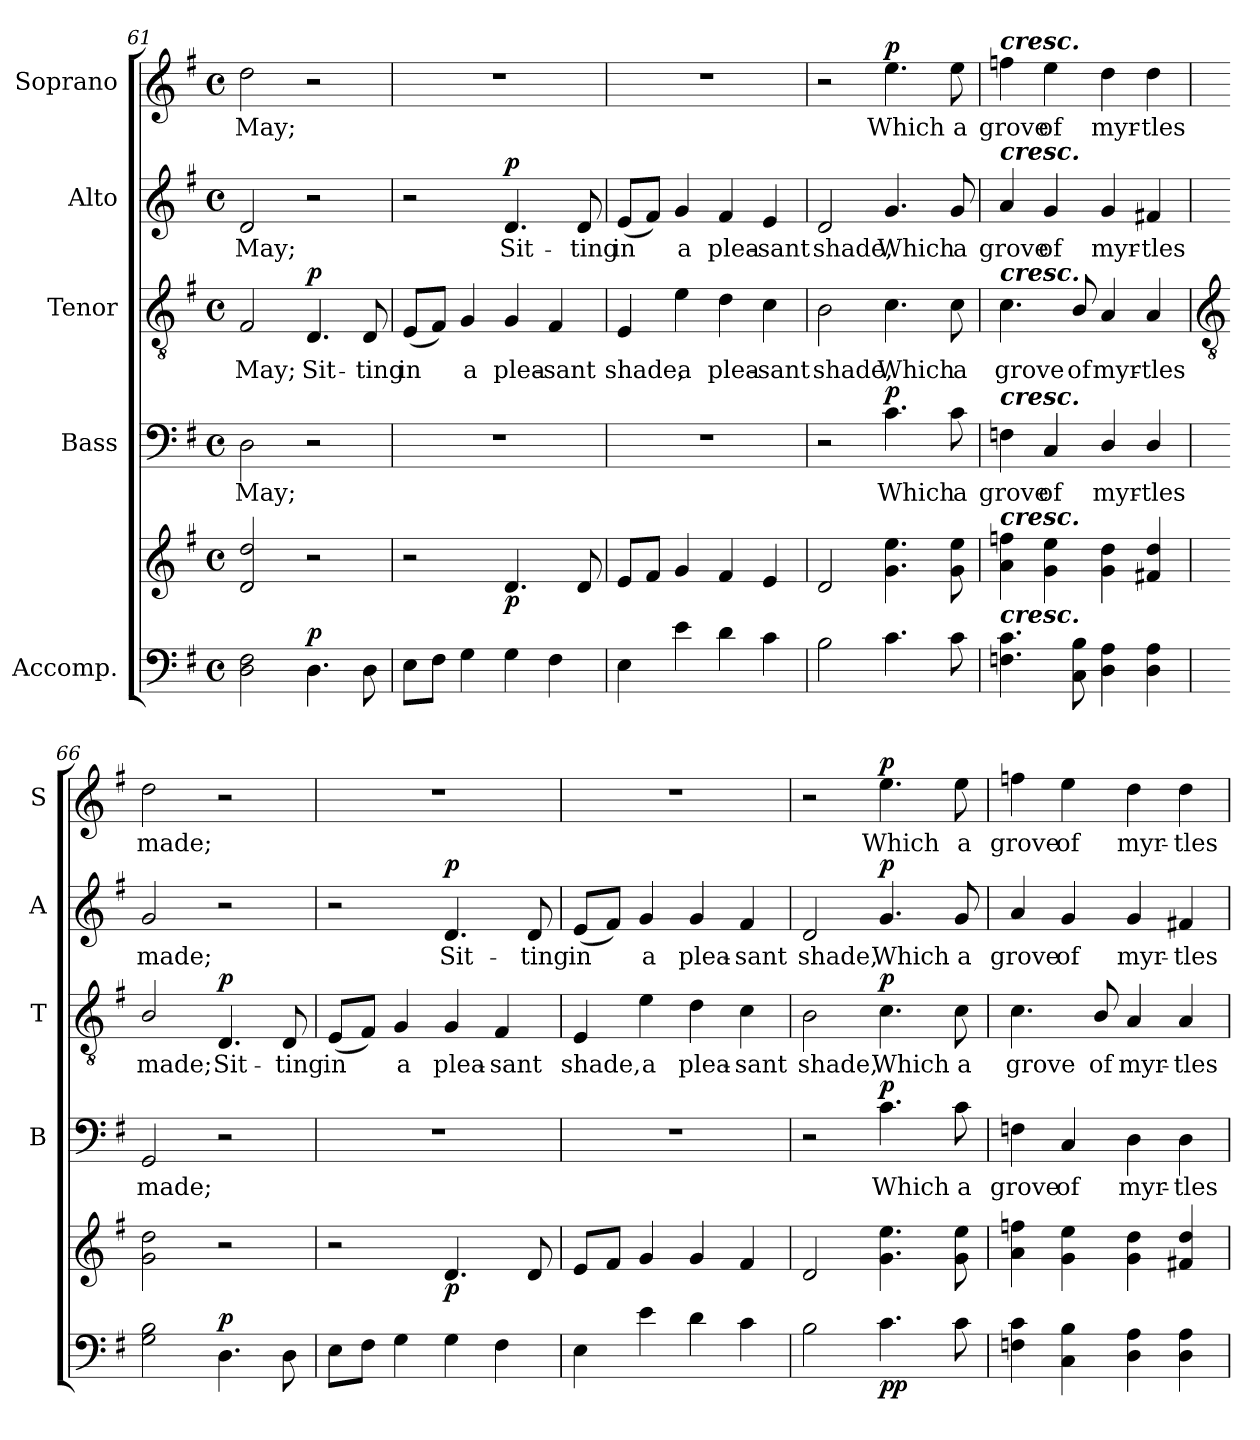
**kern	**kern	**dynam	**kern	**text	**dynam	**kern	**text	**dynam	**kern	**text	**dynam	**kern	**text	**dynam
*part5	*part5	*part5	*part4	*part4	*part4	*part3	*part3	*part3	*part2	*part2	*part2	*part1	*part1	*part1
*staff6	*staff5	*staff5/6	*staff4	*staff4	*staff4	*staff3	*staff3	*staff3	*staff2	*staff2	*staff2	*staff1	*staff1	*staff1
*I"Accomp.	*	*	*I"Bass	*	*	*I"Tenor	*	*	*I"Alto	*	*	*I"Soprano	*	*
*	*	*	*I'B	*	*	*I'T	*	*	*I'A	*	*	*I'S	*	*
!!LO:LB:g=z
*clefF4	*clefG2	*	*clefF4	*	*	*clefGv2	*	*	*clefG2	*	*	*clefG2	*	*
*k[f#]	*k[f#]	*	*k[f#]	*	*	*k[f#]	*	*	*k[f#]	*	*	*k[f#]	*	*
*G:	*G:	*	*G:	*	*	*G:	*	*	*G:	*	*	*G:	*	*
*M4/4	*M4/4	*	*M4/4	*	*	*M4/4	*	*	*M4/4	*	*	*M4/4	*	*
*met(c)	*met(c)	*	*met(c)	*	*	*met(c)	*	*	*met(c)	*	*	*met(c)	*	*
=61	=61	=61	=61	=61	=61	=61	=61	=61	=61	=61	=61	=61	=61	=61
!	!	!	!	!LO:LY:b	!	!	!LO:LY:b	!	!	!LO:LY:b	!	!	!LO:LY:b	!
2D 2F#	2d 2dd	.	2D	May;	.	2F#	May;	.	2d	May;	.	2dd	May;	.
!	!	!LO:DY:a=2	!	!	!	!	!LO:LY:b	!LO:DY:b	!	!	!	!	!	!
4.D	2r	p	2r	.	.	4.D	Sit-	p	2r	.	.	2r	.	.
!	!	!	!	!	!	!	!LO:LY:b	!	!	!	!	!	!	!
8D	.	.	.	.	.	8D	-ting	.	.	.	.	.	.	.
=62	=62	=62	=62	=62	=62	=62	=62	=62	=62	=62	=62	=62	=62	=62
!	!	!	!	!	!	!	!LO:LY:b	!	!	!	!	!	!	!
8EL	2r	.	1r	.	.	(<8EL	in	.	2r	.	.	1r	.	.
8F#J	.	.	.	.	.	8F#J)	.	.	.	.	.	.	.	.
!	!	!	!	!	!	!	!LO:LY:b	!	!	!	!	!	!	!
4G	.	.	.	.	.	4G	a	.	.	.	.	.	.	.
!	!	!LO:DY:b	!	!	!	!	!LO:LY:b	!	!	!LO:LY:b	!LO:DY:b	!	!	!
4G	4.d	p	.	.	.	4G	plea-	.	4.d	Sit-	p	.	.	.
!	!	!	!	!	!	!	!LO:LY:b	!	!	!	!	!	!	!
4F#	.	.	.	.	.	4F#	-sant	.	.	.	.	.	.	.
!	!	!	!	!	!	!	!	!	!	!LO:LY:b	!	!	!	!
.	8d	.	.	.	.	.	.	.	8d	-ting	.	.	.	.
=63	=63	=63	=63	=63	=63	=63	=63	=63	=63	=63	=63	=63	=63	=63
!	!	!	!	!	!	!	!LO:LY:b	!	!	!LO:LY:b	!	!	!	!
4E	8eL	.	1r	.	.	4E	shade,	.	(<8eL	in	.	1r	.	.
.	8f#J	.	.	.	.	.	.	.	8f#J)	.	.	.	.	.
!	!	!	!	!	!	!	!LO:LY:b	!	!	!LO:LY:b	!	!	!	!
4e	4g	.	.	.	.	4e	a	.	4g	a	.	.	.	.
!	!	!	!	!	!	!	!LO:LY:b	!	!	!LO:LY:b	!	!	!	!
4d	4f#	.	.	.	.	4d	plea-	.	4f#	plea-	.	.	.	.
!	!	!	!	!	!	!	!LO:LY:b	!	!	!LO:LY:b	!	!	!	!
4c	4e	.	.	.	.	4c	-sant	.	4e	-sant	.	.	.	.
=64	=64	=64	=64	=64	=64	=64	=64	=64	=64	=64	=64	=64	=64	=64
!	!	!	!	!	!	!	!LO:LY:b	!	!	!LO:LY:b	!	!	!	!
2B	2d	.	2r	.	.	2B	shade,	.	2d	shade,	.	2r	.	.
!	!	!	!	!LO:LY:b	!LO:DY:b	!	!LO:LY:b	!	!	!LO:LY:b	!	!	!LO:LY:b	!LO:DY:b
4.c	4.g 4.ee	.	4.c	Which	p	4.c	Which	.	4.g	Which	.	4.ee	Which	p
!	!	!	!	!LO:LY:b	!	!	!LO:LY:b	!	!	!LO:LY:b	!	!	!LO:LY:b	!
8c	8g 8ee	.	8c	a	.	8c	a	.	8g	a	.	8ee	a	.
=65	=65	=65	=65	=65	=65	=65	=65	=65	=65	=65	=65	=65	=65	=65
!	!	!	!	!	!	!	!	!	!	!	!	!LO:TX:a:Bi:t=cresc.	!	!
!	!	!	!	!	!	!	!	!	!LO:TX:a:Bi:t=cresc.	!	!	!	!	!
!	!	!	!	!	!	!LO:TX:a:Bi:t=cresc.	!	!	!	!	!	!	!	!
!	!	!	!LO:TX:a:Bi:t=cresc.	!	!	!	!	!	!	!	!	!	!	!
!	!LO:TX:a:Bi:t=cresc.	!	!	!	!	!	!	!	!	!	!	!	!	!
!LO:TX:a:Bi:t=cresc.	!	!	!	!	!	!	!	!	!	!	!	!	!	!
!	!	!	!	!LO:LY:b	!	!	!LO:LY:b	!	!	!LO:LY:b	!	!	!LO:LY:b	!
4.Fn 4.c	4a 4ffn	.	4Fn	grove	.	4.c	grove	.	4a	grove	.	4ffn	grove	.
!	!	!	!	!LO:LY:b	!	!	!	!	!	!LO:LY:b	!	!	!LO:LY:b	!
.	4g 4ee	.	4C	of	.	.	.	.	4g	of	.	4ee	of	.
!	!	!	!	!	!	!	!LO:LY:b	!	!	!	!	!	!	!
8C\ 8B\	.	.	.	.	.	8B/	of	.	.	.	.	.	.	.
!	!	!	!	!LO:LY:b	!	!	!LO:LY:b	!	!	!LO:LY:b	!	!	!LO:LY:b	!
4D 4A	4g 4dd	.	4D/	myr-	.	4A	myr-	.	4g	myr-	.	4dd	myr-	.
!	!	!	!	!LO:LY:b	!	!	!LO:LY:b	!	!	!LO:LY:b	!	!	!LO:LY:b	!
4D 4A	4f#X 4dd	.	4D/	-tles	.	4A	-tles	.	4f#X	-tles	.	4dd	-tles	.
!!LO:LB:g=z
=66	=66	=66	=66	=66	=66	=66	=66	=66	=66	=66	=66	=66	=66	=66
*	*	*	*	*	*	*clefGv2	*	*	*	*	*	*	*	*
!	!	!	!	!LO:LY:b	!	!	!LO:LY:b	!	!	!LO:LY:b	!	!	!LO:LY:b	!
2G\ 2B\	2g 2dd	.	2GG	made;	.	2B/	made;	.	2g	made;	.	2dd	made;	.
!	!	!LO:DY:a=2	!	!	!	!	!LO:LY:b	!LO:DY:b	!	!	!	!	!	!
4.D	2r	p	2r	.	.	4.D	Sit-	p	2r	.	.	2r	.	.
!	!	!	!	!	!	!	!LO:LY:b	!	!	!	!	!	!	!
8D	.	.	.	.	.	8D	-ting	.	.	.	.	.	.	.
=67	=67	=67	=67	=67	=67	=67	=67	=67	=67	=67	=67	=67	=67	=67
!	!	!	!	!	!	!	!LO:LY:b	!	!	!	!	!	!	!
8EL	2r	.	1r	.	.	(<8EL	in	.	2r	.	.	1r	.	.
8F#J	.	.	.	.	.	8F#J)	.	.	.	.	.	.	.	.
!	!	!	!	!	!	!	!LO:LY:b	!	!	!	!	!	!	!
4G	.	.	.	.	.	4G	a	.	.	.	.	.	.	.
!	!	!LO:DY:b	!	!	!	!	!LO:LY:b	!	!	!LO:LY:b	!LO:DY:b	!	!	!
4G	4.d	p	.	.	.	4G	plea-	.	4.d	Sit-	p	.	.	.
!	!	!	!	!	!	!	!LO:LY:b	!	!	!	!	!	!	!
4F#	.	.	.	.	.	4F#	-sant	.	.	.	.	.	.	.
!	!	!	!	!	!	!	!	!	!	!LO:LY:b	!	!	!	!
.	8d	.	.	.	.	.	.	.	8d	-ting	.	.	.	.
=68	=68	=68	=68	=68	=68	=68	=68	=68	=68	=68	=68	=68	=68	=68
!	!	!	!	!	!	!	!LO:LY:b	!	!	!LO:LY:b	!	!	!	!
4E	8eL	.	1r	.	.	4E	shade,	.	(<8eL	in	.	1r	.	.
.	8f#J	.	.	.	.	.	.	.	8f#J)	.	.	.	.	.
!	!	!	!	!	!	!	!LO:LY:b	!	!	!LO:LY:b	!	!	!	!
4e	4g	.	.	.	.	4e	a	.	4g	a	.	.	.	.
!	!	!	!	!	!	!	!LO:LY:b	!	!	!LO:LY:b	!	!	!	!
4d	4g	.	.	.	.	4d	plea-	.	4g	plea-	.	.	.	.
!	!	!	!	!	!	!	!LO:LY:b	!	!	!LO:LY:b	!	!	!	!
4c	4f#	.	.	.	.	4c	-sant	.	4f#	-sant	.	.	.	.
=69	=69	=69	=69	=69	=69	=69	=69	=69	=69	=69	=69	=69	=69	=69
!	!	!	!	!	!	!	!LO:LY:b	!	!	!LO:LY:b	!	!	!	!
2B	2d	.	2r	.	.	2B	shade,	.	2d	shade,	.	2r	.	.
!	!	!LO:DY:b=2	!	!LO:LY:b	!	!	!LO:LY:b	!	!	!LO:LY:b	!	!	!LO:LY:b	!
!	!	!LO:DY:n=1:b	!	!	!LO:DY:b	!	!	!LO:DY:b	!	!	!LO:DY:b	!	!	!LO:DY:b
4.c	4.g 4.ee	p p	4.c	Which	p	4.c	Which	p	4.g	Which	p	4.ee	Which	p
!	!	!	!	!LO:LY:b	!	!	!LO:LY:b	!	!	!LO:LY:b	!	!	!LO:LY:b	!
8c	8g 8ee	.	8c	a	.	8c	a	.	8g	a	.	8ee	a	.
=70	=70	=70	=70	=70	=70	=70	=70	=70	=70	=70	=70	=70	=70	=70
!	!	!	!	!LO:LY:b	!	!	!LO:LY:b	!	!	!LO:LY:b	!	!	!LO:LY:b	!
4Fn 4c	4a 4ffn	.	4Fn	grove	.	4.c	grove	.	4a	grove	.	4ffn	grove	.
!	!	!	!	!LO:LY:b	!	!	!	!	!	!LO:LY:b	!	!	!LO:LY:b	!
4C 4B	4g 4ee	.	4C	of	.	.	.	.	4g	of	.	4ee	of	.
!	!	!	!	!	!	!	!LO:LY:b	!	!	!	!	!	!	!
.	.	.	.	.	.	8B/	of	.	.	.	.	.	.	.
!	!	!	!	!LO:LY:b	!	!	!LO:LY:b	!	!	!LO:LY:b	!	!	!LO:LY:b	!
4D 4A	4g 4dd	.	4D	myr-	.	4A/	myr-	.	4g	myr-	.	4dd	myr-	.
!	!	!	!	!LO:LY:b	!	!	!LO:LY:b	!	!	!LO:LY:b	!	!	!LO:LY:b	!
4D 4A	4f#X 4dd	.	4D	-tles	.	4A	-tles	.	4f#X	-tles	.	4dd	-tles	.
=	=	=	=	=	=	=	=	=	=	=	=	=	=	=
*-	*-	*-	*-	*-	*-	*-	*-	*-	*-	*-	*-	*-	*-	*-
